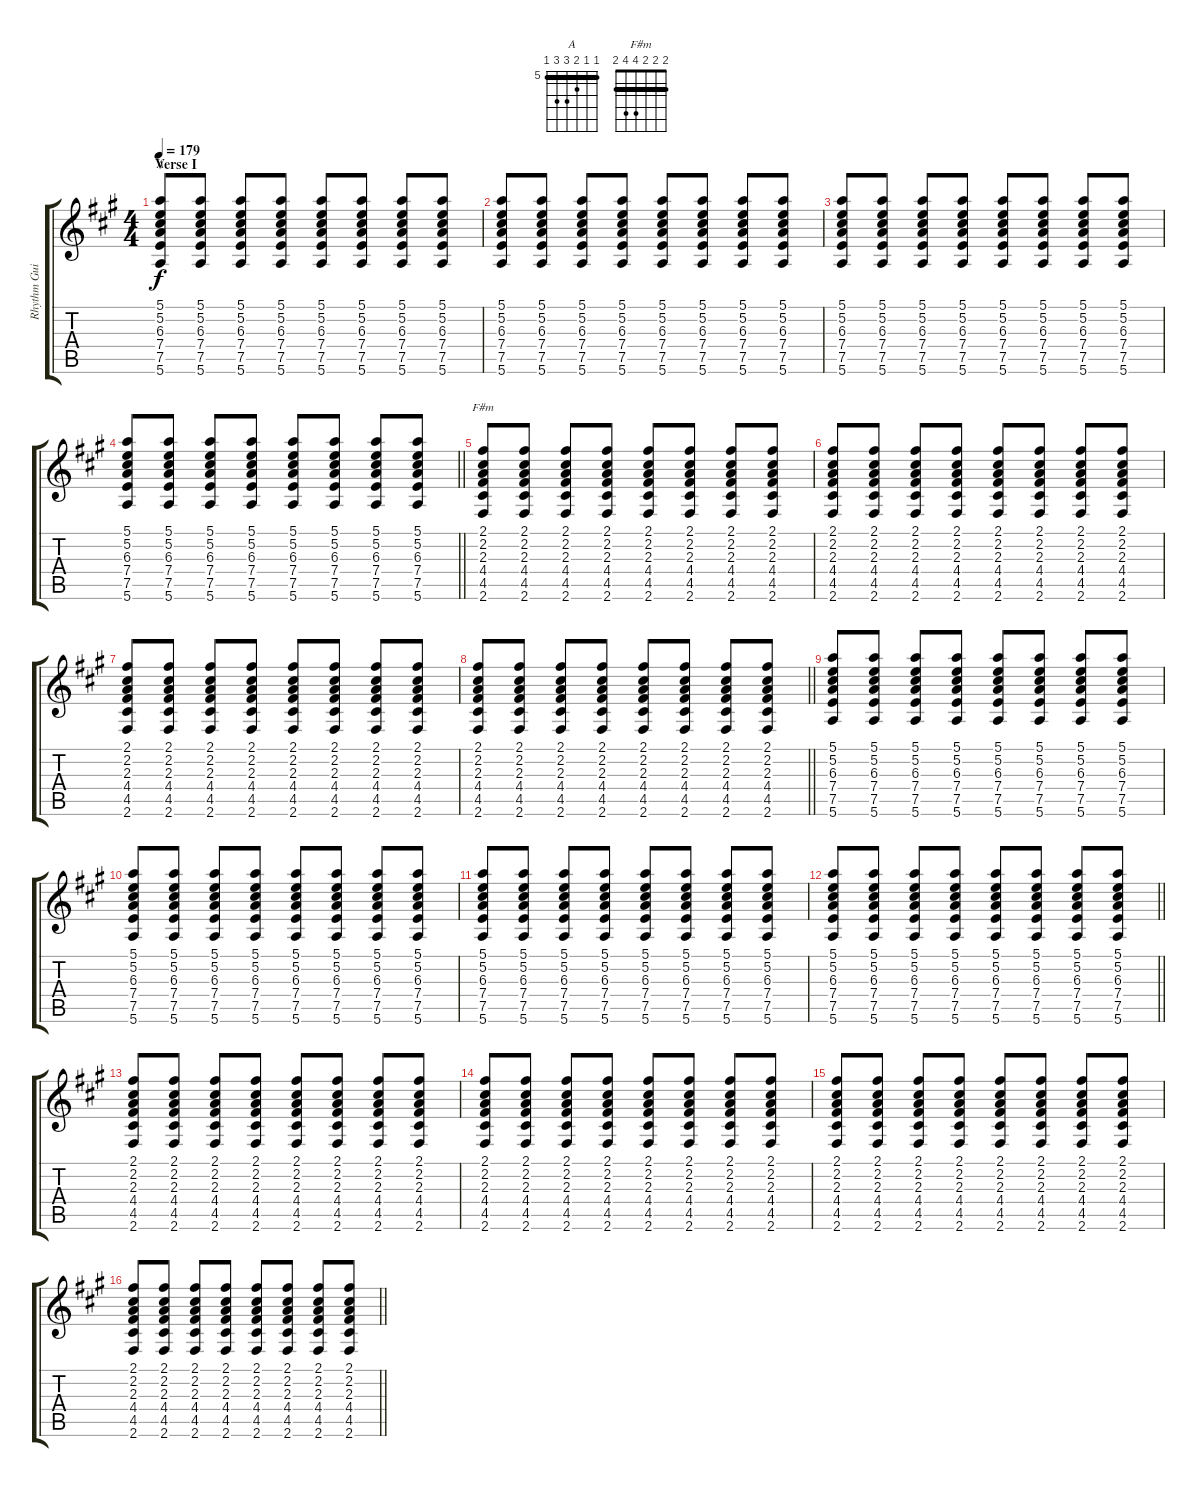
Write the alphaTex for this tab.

\track ("Rhythm Guitar" "Rhythm Gui") {instrument overdrivenguitar}
\staff {score tabs}
\tuning (E4 B3 G3 D3 A2 E2) {hide}
\chord ("A" 5 5 6 7 7 5) {firstfret 5 barre 5}
\chord ("F#m" 2 2 2 4 4 2) {barre 2}
\ts (4 4)
\section ("" "Verse I")
\tempo 179
\clef g2
\ks a
(5.1 5.2 6.3 7.4 7.5 5.6).8{ch "A" dy f} (5.1 5.2 6.3 7.4 7.5 5.6).8 (5.1 5.2 6.3 7.4 7.5 5.6).8 (5.1 5.2 6.3 7.4 7.5 5.6).8 (5.1 5.2 6.3 7.4 7.5 5.6).8 (5.1 5.2 6.3 7.4 7.5 5.6).8 (5.1 5.2 6.3 7.4 7.5 5.6).8 (5.1 5.2 6.3 7.4 7.5 5.6).8 |
(5.1 5.2 6.3 7.4 7.5 5.6).8 (5.1 5.2 6.3 7.4 7.5 5.6).8 (5.1 5.2 6.3 7.4 7.5 5.6).8 (5.1 5.2 6.3 7.4 7.5 5.6).8 (5.1 5.2 6.3 7.4 7.5 5.6).8 (5.1 5.2 6.3 7.4 7.5 5.6).8 (5.1 5.2 6.3 7.4 7.5 5.6).8 (5.1 5.2 6.3 7.4 7.5 5.6).8 |
(5.1 5.2 6.3 7.4 7.5 5.6).8 (5.1 5.2 6.3 7.4 7.5 5.6).8 (5.1 5.2 6.3 7.4 7.5 5.6).8 (5.1 5.2 6.3 7.4 7.5 5.6).8 (5.1 5.2 6.3 7.4 7.5 5.6).8 (5.1 5.2 6.3 7.4 7.5 5.6).8 (5.1 5.2 6.3 7.4 7.5 5.6).8 (5.1 5.2 6.3 7.4 7.5 5.6).8 |
\barLineRight lightlight
(5.1 5.2 6.3 7.4 7.5 5.6).8 (5.1 5.2 6.3 7.4 7.5 5.6).8 (5.1 5.2 6.3 7.4 7.5 5.6).8 (5.1 5.2 6.3 7.4 7.5 5.6).8 (5.1 5.2 6.3 7.4 7.5 5.6).8 (5.1 5.2 6.3 7.4 7.5 5.6).8 (5.1 5.2 6.3 7.4 7.5 5.6).8 (5.1 5.2 6.3 7.4 7.5 5.6).8 |
(2.1 2.2 2.3 4.4 4.5 2.6).8{ch "F#m"} (2.1 2.2 2.3 4.4 4.5 2.6).8 (2.1 2.2 2.3 4.4 4.5 2.6).8 (2.1 2.2 2.3 4.4 4.5 2.6).8 (2.1 2.2 2.3 4.4 4.5 2.6).8 (2.1 2.2 2.3 4.4 4.5 2.6).8 (2.1 2.2 2.3 4.4 4.5 2.6).8 (2.1 2.2 2.3 4.4 4.5 2.6).8 |
(2.1 2.2 2.3 4.4 4.5 2.6).8 (2.1 2.2 2.3 4.4 4.5 2.6).8 (2.1 2.2 2.3 4.4 4.5 2.6).8 (2.1 2.2 2.3 4.4 4.5 2.6).8 (2.1 2.2 2.3 4.4 4.5 2.6).8 (2.1 2.2 2.3 4.4 4.5 2.6).8 (2.1 2.2 2.3 4.4 4.5 2.6).8 (2.1 2.2 2.3 4.4 4.5 2.6).8 |
(2.1 2.2 2.3 4.4 4.5 2.6).8 (2.1 2.2 2.3 4.4 4.5 2.6).8 (2.1 2.2 2.3 4.4 4.5 2.6).8 (2.1 2.2 2.3 4.4 4.5 2.6).8 (2.1 2.2 2.3 4.4 4.5 2.6).8 (2.1 2.2 2.3 4.4 4.5 2.6).8 (2.1 2.2 2.3 4.4 4.5 2.6).8 (2.1 2.2 2.3 4.4 4.5 2.6).8 |
\barLineRight lightlight
(2.1 2.2 2.3 4.4 4.5 2.6).8 (2.1 2.2 2.3 4.4 4.5 2.6).8 (2.1 2.2 2.3 4.4 4.5 2.6).8 (2.1 2.2 2.3 4.4 4.5 2.6).8 (2.1 2.2 2.3 4.4 4.5 2.6).8 (2.1 2.2 2.3 4.4 4.5 2.6).8 (2.1 2.2 2.3 4.4 4.5 2.6).8 (2.1 2.2 2.3 4.4 4.5 2.6).8 |
(5.1 5.2 6.3 7.4 7.5 5.6).8 (5.1 5.2 6.3 7.4 7.5 5.6).8 (5.1 5.2 6.3 7.4 7.5 5.6).8 (5.1 5.2 6.3 7.4 7.5 5.6).8 (5.1 5.2 6.3 7.4 7.5 5.6).8 (5.1 5.2 6.3 7.4 7.5 5.6).8 (5.1 5.2 6.3 7.4 7.5 5.6).8 (5.1 5.2 6.3 7.4 7.5 5.6).8 |
(5.1 5.2 6.3 7.4 7.5 5.6).8 (5.1 5.2 6.3 7.4 7.5 5.6).8 (5.1 5.2 6.3 7.4 7.5 5.6).8 (5.1 5.2 6.3 7.4 7.5 5.6).8 (5.1 5.2 6.3 7.4 7.5 5.6).8 (5.1 5.2 6.3 7.4 7.5 5.6).8 (5.1 5.2 6.3 7.4 7.5 5.6).8 (5.1 5.2 6.3 7.4 7.5 5.6).8 |
(5.1 5.2 6.3 7.4 7.5 5.6).8 (5.1 5.2 6.3 7.4 7.5 5.6).8 (5.1 5.2 6.3 7.4 7.5 5.6).8 (5.1 5.2 6.3 7.4 7.5 5.6).8 (5.1 5.2 6.3 7.4 7.5 5.6).8 (5.1 5.2 6.3 7.4 7.5 5.6).8 (5.1 5.2 6.3 7.4 7.5 5.6).8 (5.1 5.2 6.3 7.4 7.5 5.6).8 |
\barLineRight lightlight
(5.1 5.2 6.3 7.4 7.5 5.6).8 (5.1 5.2 6.3 7.4 7.5 5.6).8 (5.1 5.2 6.3 7.4 7.5 5.6).8 (5.1 5.2 6.3 7.4 7.5 5.6).8 (5.1 5.2 6.3 7.4 7.5 5.6).8 (5.1 5.2 6.3 7.4 7.5 5.6).8 (5.1 5.2 6.3 7.4 7.5 5.6).8 (5.1 5.2 6.3 7.4 7.5 5.6).8 |
(2.1 2.2 2.3 4.4 4.5 2.6).8 (2.1 2.2 2.3 4.4 4.5 2.6).8 (2.1 2.2 2.3 4.4 4.5 2.6).8 (2.1 2.2 2.3 4.4 4.5 2.6).8 (2.1 2.2 2.3 4.4 4.5 2.6).8 (2.1 2.2 2.3 4.4 4.5 2.6).8 (2.1 2.2 2.3 4.4 4.5 2.6).8 (2.1 2.2 2.3 4.4 4.5 2.6).8 |
(2.1 2.2 2.3 4.4 4.5 2.6).8 (2.1 2.2 2.3 4.4 4.5 2.6).8 (2.1 2.2 2.3 4.4 4.5 2.6).8 (2.1 2.2 2.3 4.4 4.5 2.6).8 (2.1 2.2 2.3 4.4 4.5 2.6).8 (2.1 2.2 2.3 4.4 4.5 2.6).8 (2.1 2.2 2.3 4.4 4.5 2.6).8 (2.1 2.2 2.3 4.4 4.5 2.6).8 |
(2.1 2.2 2.3 4.4 4.5 2.6).8 (2.1 2.2 2.3 4.4 4.5 2.6).8 (2.1 2.2 2.3 4.4 4.5 2.6).8 (2.1 2.2 2.3 4.4 4.5 2.6).8 (2.1 2.2 2.3 4.4 4.5 2.6).8 (2.1 2.2 2.3 4.4 4.5 2.6).8 (2.1 2.2 2.3 4.4 4.5 2.6).8 (2.1 2.2 2.3 4.4 4.5 2.6).8 |
\barLineRight lightlight
(2.1 2.2 2.3 4.4 4.5 2.6).8 (2.1 2.2 2.3 4.4 4.5 2.6).8 (2.1 2.2 2.3 4.4 4.5 2.6).8 (2.1 2.2 2.3 4.4 4.5 2.6).8 (2.1 2.2 2.3 4.4 4.5 2.6).8 (2.1 2.2 2.3 4.4 4.5 2.6).8 (2.1 2.2 2.3 4.4 4.5 2.6).8 (2.1 2.2 2.3 4.4 4.5 2.6).8
